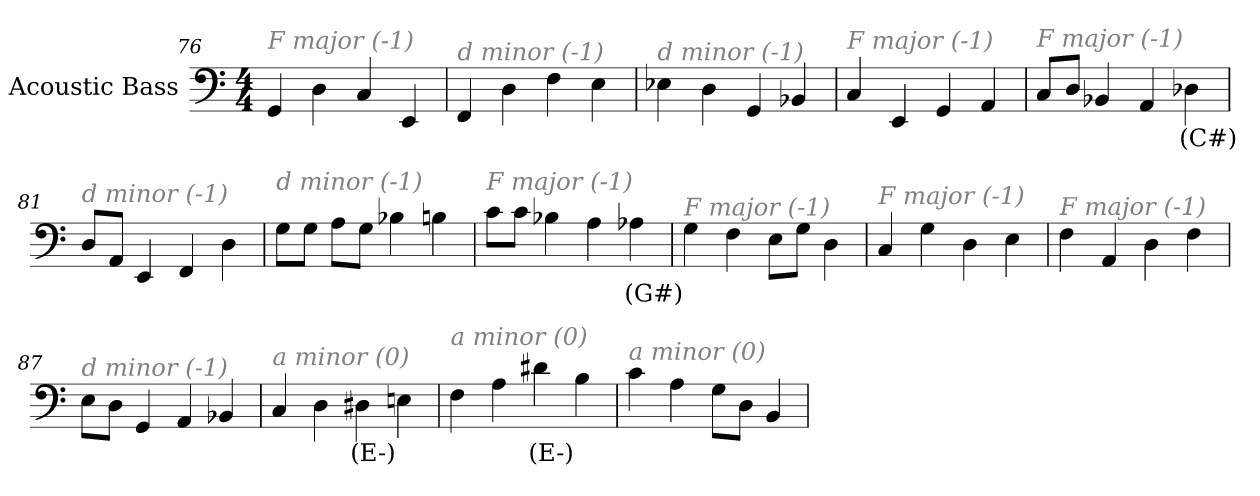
**kern	**text
*part1	*part1
*staff1	*staff1
*I"Acoustic Bass	*
*clefF4	*
*ITrd7c12	*
*k[]	*
*C:	*
*M4/4	*
=76	=76
!LO:TX:i:color=#808080:t=F major (-1)	!
4GGG	.
4DD	.
4CC	.
4EEE	.
=77	=77
!LO:TX:i:color=#808080:t=d minor (-1)	!
4FFF	.
4DD	.
4FF	.
4EE	.
=78	=78
!LO:TX:i:color=#808080:t=d minor (-1)	!
4EE-X	.
4DD	.
4GGG	.
4BBB-X	.
=79	=79
!LO:TX:i:color=#808080:t=F major (-1)	!
4CC	.
4EEE	.
4GGG	.
4AAA	.
=80	=80
!LO:TX:i:color=#808080:t=F major (-1)	!
8CCL	.
8DDJ	.
4BBB-X	.
4AAA	.
4DD-Xi	(C#)
=81	=81
!LO:TX:i:color=#808080:t=d minor (-1)	!
8DDL	.
8AAAJ	.
4EEE	.
4FFF	.
4DD	.
=82	=82
!LO:TX:i:color=#808080:t=d minor (-1)	!
8GGL	.
8GGJ	.
8AAL	.
8GGJ	.
4BB-X	.
4BBn	.
=83	=83
!LO:TX:i:color=#808080:t=F major (-1)	!
8CL	.
8CJ	.
4BB-X	.
4AA	.
4AA-Xi	(G#)
=84	=84
!LO:TX:i:color=#808080:t=F major (-1)	!
4GG	.
4FF	.
8EEL	.
8GGJ	.
4DD	.
=85	=85
!LO:TX:i:color=#808080:t=F major (-1)	!
4CC	.
4GG	.
4DD	.
4EE	.
=86	=86
!LO:TX:i:color=#808080:t=F major (-1)	!
4FF	.
4AAA	.
4DD	.
4FF	.
=87	=87
!LO:TX:i:color=#808080:t=d minor (-1)	!
8EEL	.
8DDJ	.
4GGG	.
4AAA	.
4BBB-X	.
=88	=88
!LO:TX:i:color=#808080:t=a minor (0)	!
4CC	.
4DD	.
4DD#Xi	(E-)
4EEn	.
=89	=89
!LO:TX:i:color=#808080:t=a minor (0)	!
4FF	.
4AA	.
4D#Xi	(E-)
4BB	.
=90	=90
!LO:TX:i:color=#808080:t=a minor (0)	!
4C	.
4AA	.
8GGL	.
8DDJ	.
4BBB	.
=	=
*-	*-
